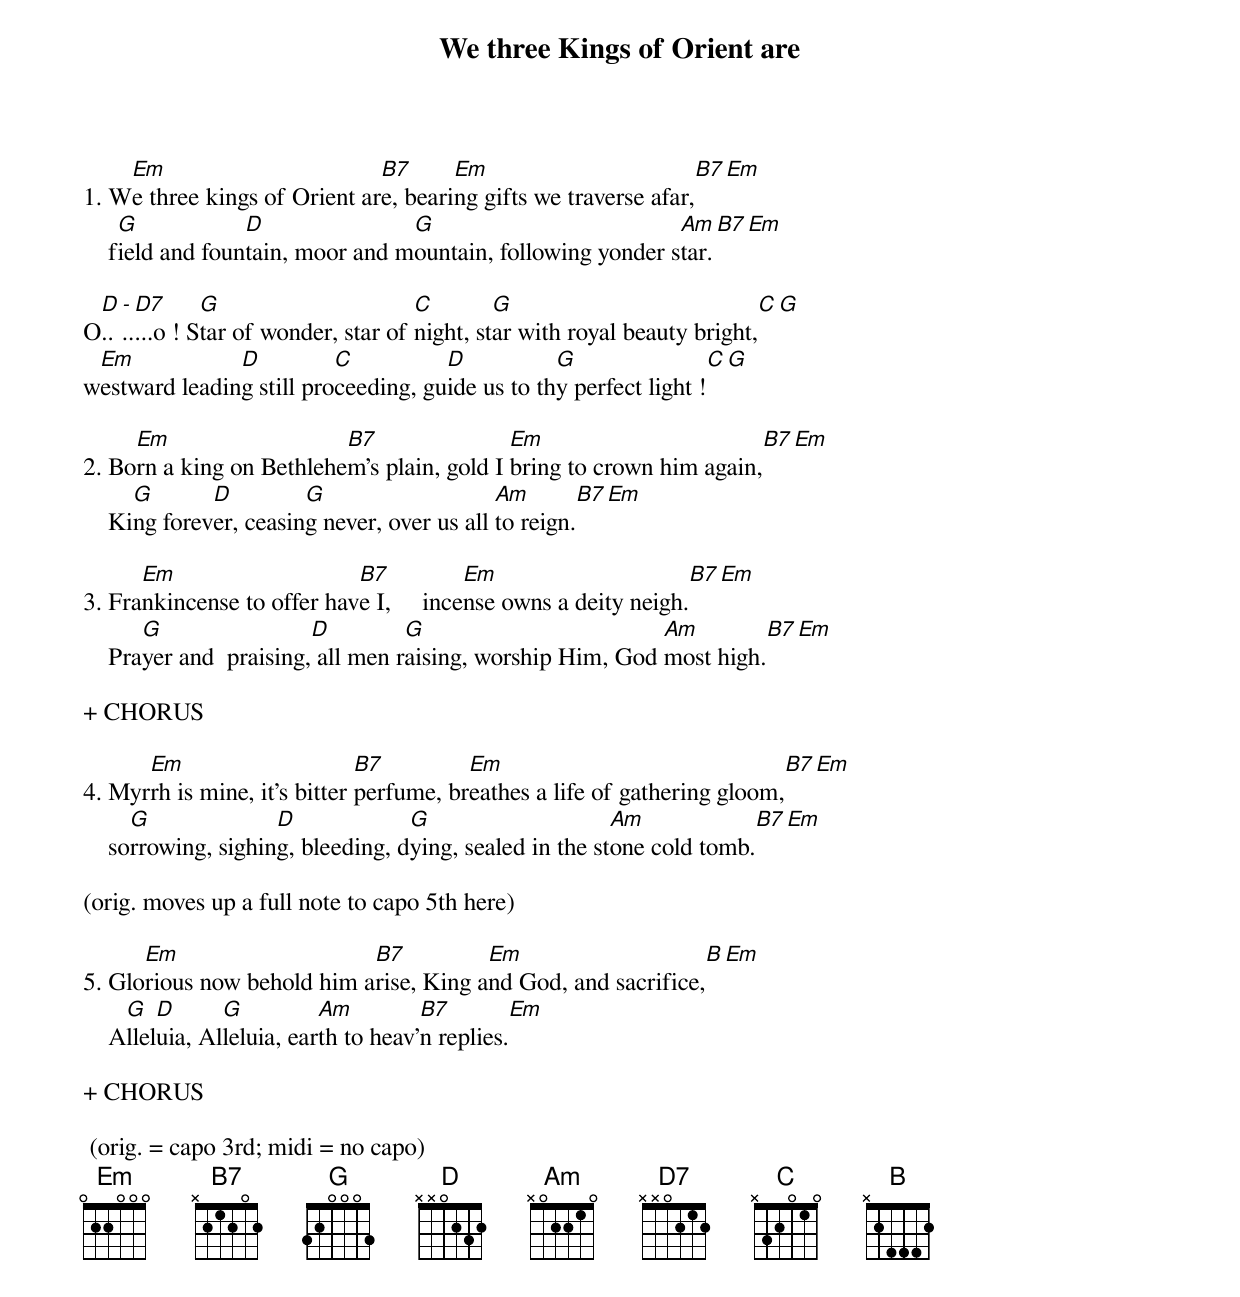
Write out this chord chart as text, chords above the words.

We three Kings of Orient are

    Em                        B7      Em                             B7         Em
1. We three kings of Orient are, bearing gifts we traverse afar,
     G            D               G                          Am           B7       Em
    field and fountain, moor and mountain, following yonder star.

 D - D7      G                      C        G                                C        G
O.......o ! Star of wonder, star of night, star with royal beauty bright,
 Em            D          C          D           G                     C         G
westward leading still proceeding, guide us to thy perfect light !

     Em                   B7                Em                            B7             Em
2. Born a king on Bethlehem’s plain, gold I bring to crown him again,
      G       D         G                    Am       B7    Em
    King forever, ceasing never, over us all to reign.

      Em                    B7           Em                             B7    Em
3. Frankincense to offer have I,     incense owns a deity neigh.
       G                 D         G                        Am                B7           Em
    Prayer and  praising, all men raising, worship Him, God most high.

+ CHORUS

      Em                      B7         Em                                  B7            Em
4. Myrrh is mine, it's bitter perfume, breathes a life of gathering gloom,
      G              D             G                     Am                 B7           Em
    sorrowing, sighing, bleeding, dying, sealed in the stone cold tomb.

(orig. moves up a full note to capo 5th here)

      Em                    B7          Em                                   B   Em
5. Glorious now behold him arise, King and God, and sacrifice,
     G   D      G          Am         B7          Em
    Alleluia, Alleluia, earth to heav’n replies.

+ CHORUS

 (orig. = capo 3rd; midi = no capo)
